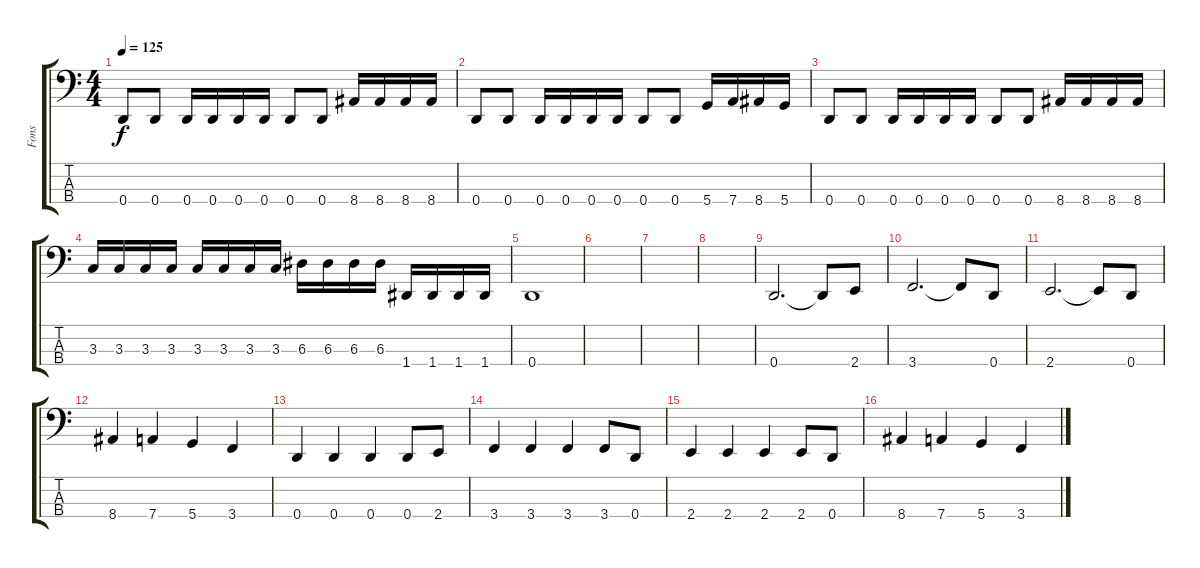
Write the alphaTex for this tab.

\track ("Fons" "Fons") {instrument electricbassfinger}
\staff {score tabs}
\tuning (G2 D2 A1 D1) {hide}
\ts (4 4)
\tempo 125
\clef f4
\ks c
0.4.8{dy f} 0.4.8 0.4.16 0.4.16 0.4.16 0.4.16 0.4.8 0.4.8 8.4.16 8.4.16 8.4.16 8.4.16 |
0.4.8 0.4.8 0.4.16 0.4.16 0.4.16 0.4.16 0.4.8 0.4.8 5.4.16 7.4.16 8.4.16 5.4.16 |
0.4.8 0.4.8 0.4.16 0.4.16 0.4.16 0.4.16 0.4.8 0.4.8 8.4.16 8.4.16 8.4.16 8.4.16 |
3.3.16 3.3.16 3.3.16 3.3.16 3.3.16 3.3.16 3.3.16 3.3.16 6.3.16 6.3.16 6.3.16 6.3.16 1.4.16 1.4.16 1.4.16 1.4.16 |
0.4.1 |
|
|
|
0.4.2{d} 0.4{t}.8 2.4.8 |
3.4.2{d} 3.4{t}.8 0.4.8 |
2.4.2{d} 2.4{t}.8 0.4.8 |
8.4.4 7.4.4 5.4.4 3.4.4 |
0.4.4 0.4.4 0.4.4 0.4.8 2.4.8 |
3.4.4 3.4.4 3.4.4 3.4.8 0.4.8 |
2.4.4 2.4.4 2.4.4 2.4.8 0.4.8 |
8.4.4 7.4.4 5.4.4 3.4.4
